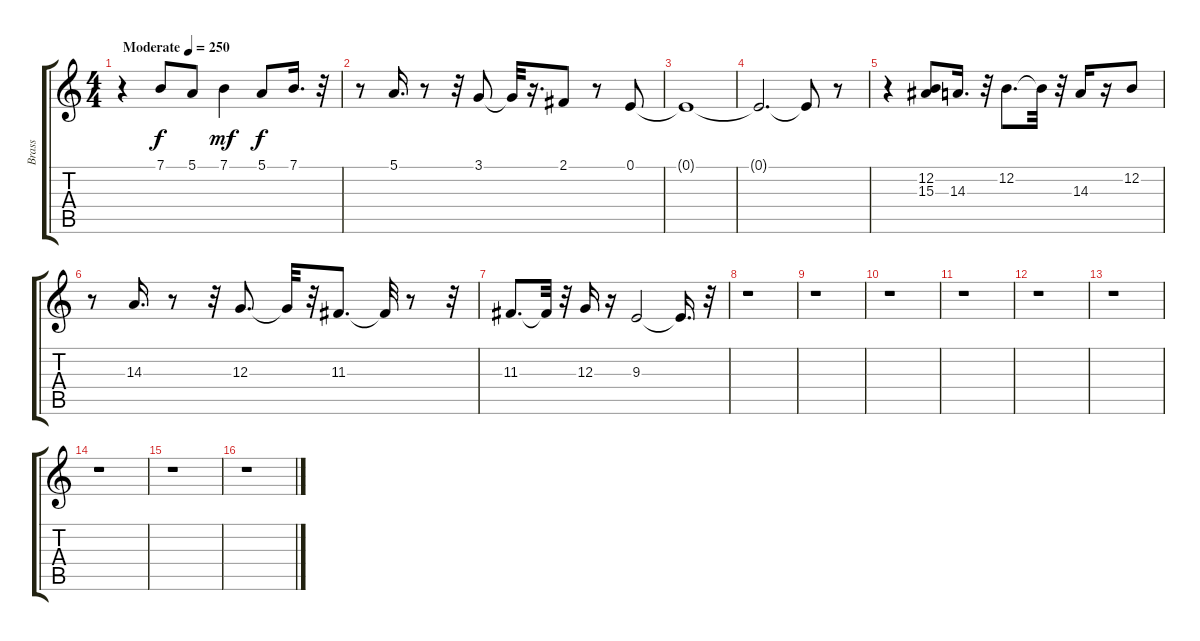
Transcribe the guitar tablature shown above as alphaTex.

\track ("Brass" "Brass") {instrument brasssection}
\staff {score tabs}
\tuning (E4 B3 G3 D3 A2 E2) {hide}
\ts (4 4)
\tempo (250 "Moderate")
\clef g2
\ks c
r.4{dy f instrument brasssection} 7.1.8 5.1.8 7.1.4{dy mf} 5.1.8{dy f} 7.1.16{d} r.32 |
r.8 5.1.16{d} r.8 r.32 3.1.8 3.1{t}.32 r.16{d} 2.1.8 r.8 0.1.8 |
0.1{t}.1 |
0.1{t}.2{d} 0.1{t}.8 r.8 |
r.4 (12.2 15.3).8 14.3.16{d} r.32 12.2.8{d} 12.2{t}.32 r.32 14.3.16 r.16 12.2.8 |
r.8 14.3.16{d} r.8 r.32 12.3.8{d} 12.3{t}.32 r.32 11.3.8{d} 11.3{t}.32 r.8 r.32 |
11.3.8{d} 11.3{t}.32 r.32 12.3.16 r.16 9.3.2 9.3{t}.16{d} r.32 |
r.1 |
r.1 |
r.1 |
r.1 |
r.1 |
r.1 |
r.1 |
r.1 |
r.1
